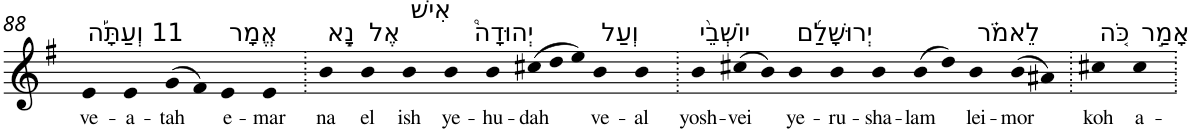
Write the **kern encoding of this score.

**kern	**text
*part1	*part1
*staff1	*staff1
*I"Piano	*
*I'Pno	*
!!LO:PB:g=z
*clefG2	*
*k[f#]	*
*G:	*
=88	=88
!LO:TX:a:t=11 וְעַתָּ֡ה	!
!	!LO:LY:b
4e	ve-
!	!LO:LY:b
4e	-a-
!	!LO:LY:b
(>8g	-tah
8f#)	.
!LO:TX:a:t=אֱמָר	!
!	!LO:LY:b
4e	e-
!	!LO:LY:b
4e	-mar
=89.	=89.
!LO:TX:a:t=נָ֣א	!
!	!LO:LY:b
4b	na
!LO:TX:a:t=אֶל	!
!	!LO:LY:b
4b	el
!LO:TX:a:t=אִישׁ	!
!	!LO:LY:b
4b	ish
!LO:TX:a:t=יְהוּדָה֩	!
!	!LO:LY:b
4b	ye-
!	!LO:LY:b
4b	-hu-
*Xtuplet	*
!	!LO:LY:b
(>12cc#X	-dah
12dd	.
12ee)	.
!LO:TX:a:t=וְעַל	!
!	!LO:LY:b
4b	ve-
!	!LO:LY:b
4b	-al
=90.	=90.
!LO:TX:a:t=יוֹשְׁבֵ֨י	!
!	!LO:LY:b
4b	yosh-
!	!LO:LY:b
(>8cc#X	-vei
8b)	.
!LO:TX:a:t=יְרוּשָׁלִַ֜ם	!
!	!LO:LY:b
4b	ye-
!	!LO:LY:b
4b	-ru-
!	!LO:LY:b
4b	-sha-
!	!LO:LY:b
(>8b	-lam
8dd)	.
!LO:TX:a:t=לֵאמֹ֗ר	!
!	!LO:LY:b
4b	lei-
!	!LO:LY:b
(>8b	-mor
8a#X)	.
=91.	=91.
!LO:TX:a:t=כֹּ֚ה	!
!	!LO:LY:b
4cc#X	koh
!LO:TX:a:t=אָמַ֣ר	!
!	!LO:LY:b
4cc#	a-
=.	=.
*-	*-
